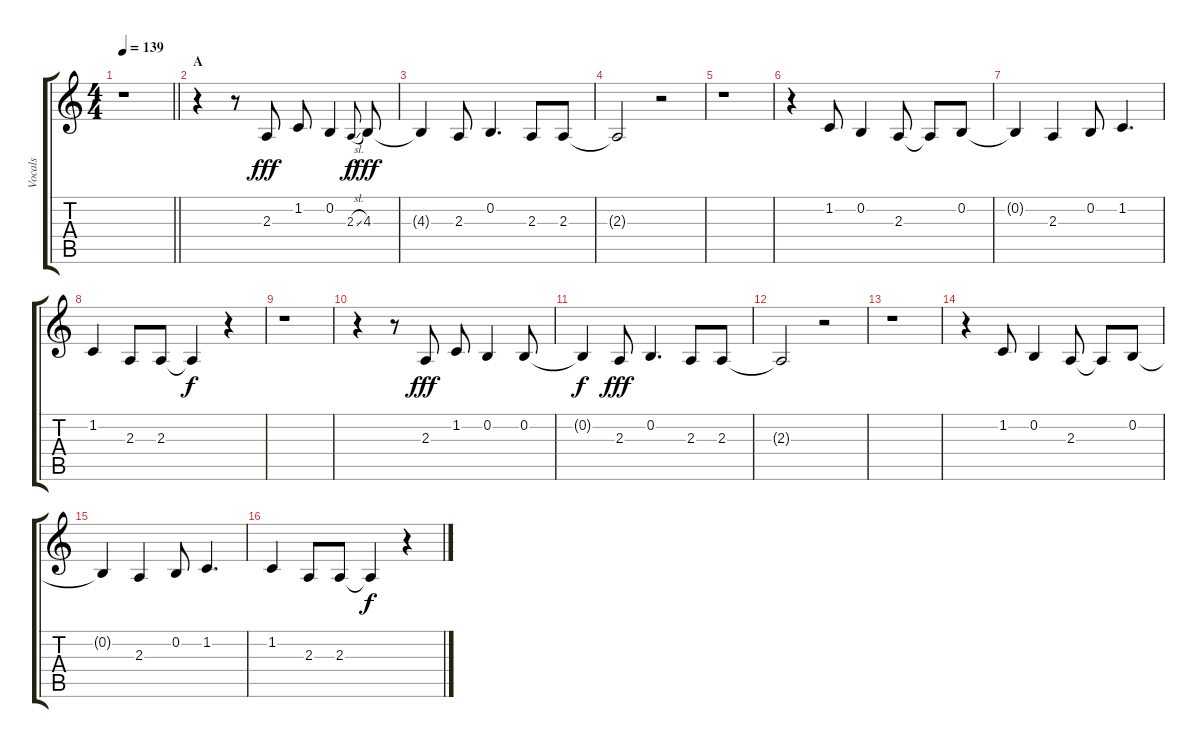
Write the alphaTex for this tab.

\track ("Vocals" "Vocals") {instrument voiceoohs}
\staff {score tabs}
\tuning (E4 B3 G3 D3 A2 E2) {hide}
\ts (4 4)
\tempo 139
\clef g2
\barLineRight lightlight
\ks aminor
r.1{dy fff} |
\section ("" "A")
r.4 r.8 2.3.8 1.2.8 0.2.4 2.3{sl}.8{gr onbeat dy f} 4.3.8{dy fff} |
4.3{t}.4 2.3.8 0.2.4{d} 2.3.8 2.3.8 |
2.3{t}.2 r.2 |
r.1 |
r.4 1.2.8 0.2.4 2.3.8 2.3{t}.8 0.2.8 |
0.2{t}.4 2.3.4 0.2.8 1.2.4{d} |
1.2.4 2.3.8 2.3.8 2.3{t}.4{dy f} r.4 |
r.1 |
r.4 r.8 2.3.8{dy fff} 1.2.8 0.2.4 0.2.8 |
0.2{t}.4{dy f} 2.3.8{dy fff} 0.2.4{d} 2.3.8 2.3.8 |
2.3{t}.2 r.2 |
r.1 |
r.4 1.2.8 0.2.4 2.3.8 2.3{t}.8 0.2.8 |
0.2{t}.4 2.3.4 0.2.8 1.2.4{d} |
1.2.4 2.3.8 2.3.8 2.3{t}.4{dy f} r.4
